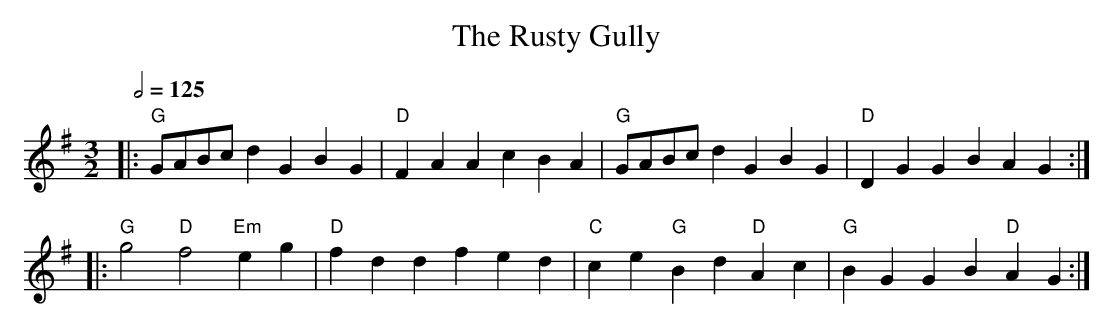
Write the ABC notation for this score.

X:1
T:Rusty Gully, The
M:3/2
L:1/4
Q:1/2=125
K:Gmaj
|: "G"G/A/B/c/ dG BG | "D"FA Ac BA | "G"G/A/B/c/ dG BG | "D"DG GB AG :|
|: "G"g2 "D"f2 "Em"eg | "D"fd df ed | "C"ce "G"Bd "D"Ac |"G"BG GB "D"AG :|
